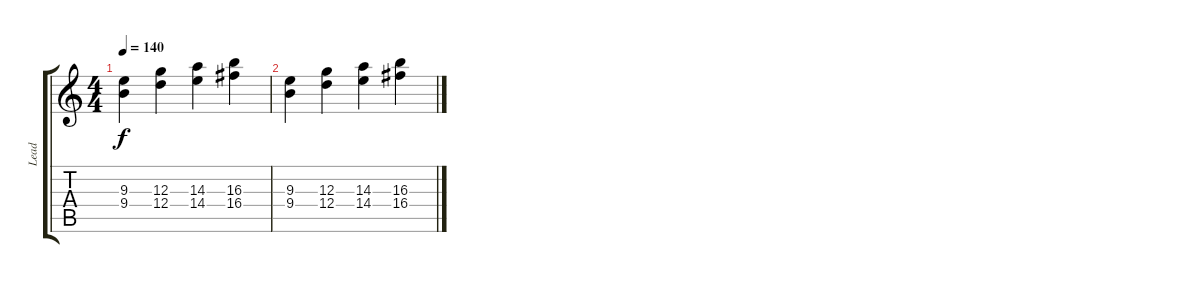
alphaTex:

\track ("Lead" "Lead") {instrument distortionguitar}
\staff {score tabs}
\tuning (E4 B3 G3 D3 A2 E2) {hide}
\ts (4 4)
\tempo 140
\clef g2
\ks c
(9.3 9.4).4{dy f} (12.3 12.4).4 (14.3 14.4).4 (16.3 16.4).4 |
(9.3 9.4).4 (12.3 12.4).4 (14.3 14.4).4 (16.3 16.4).4
